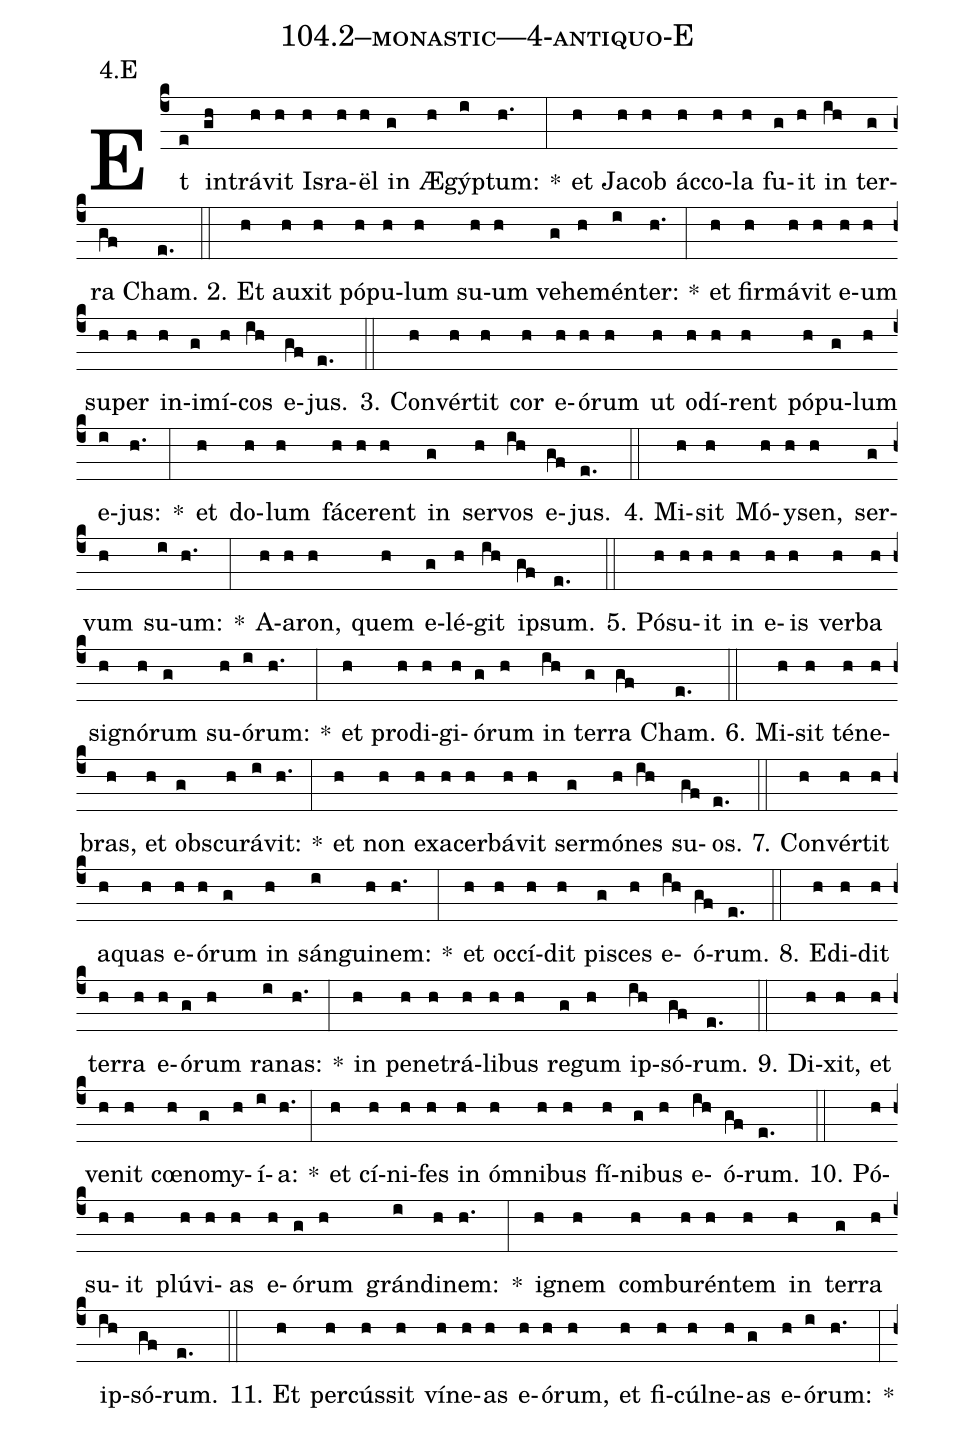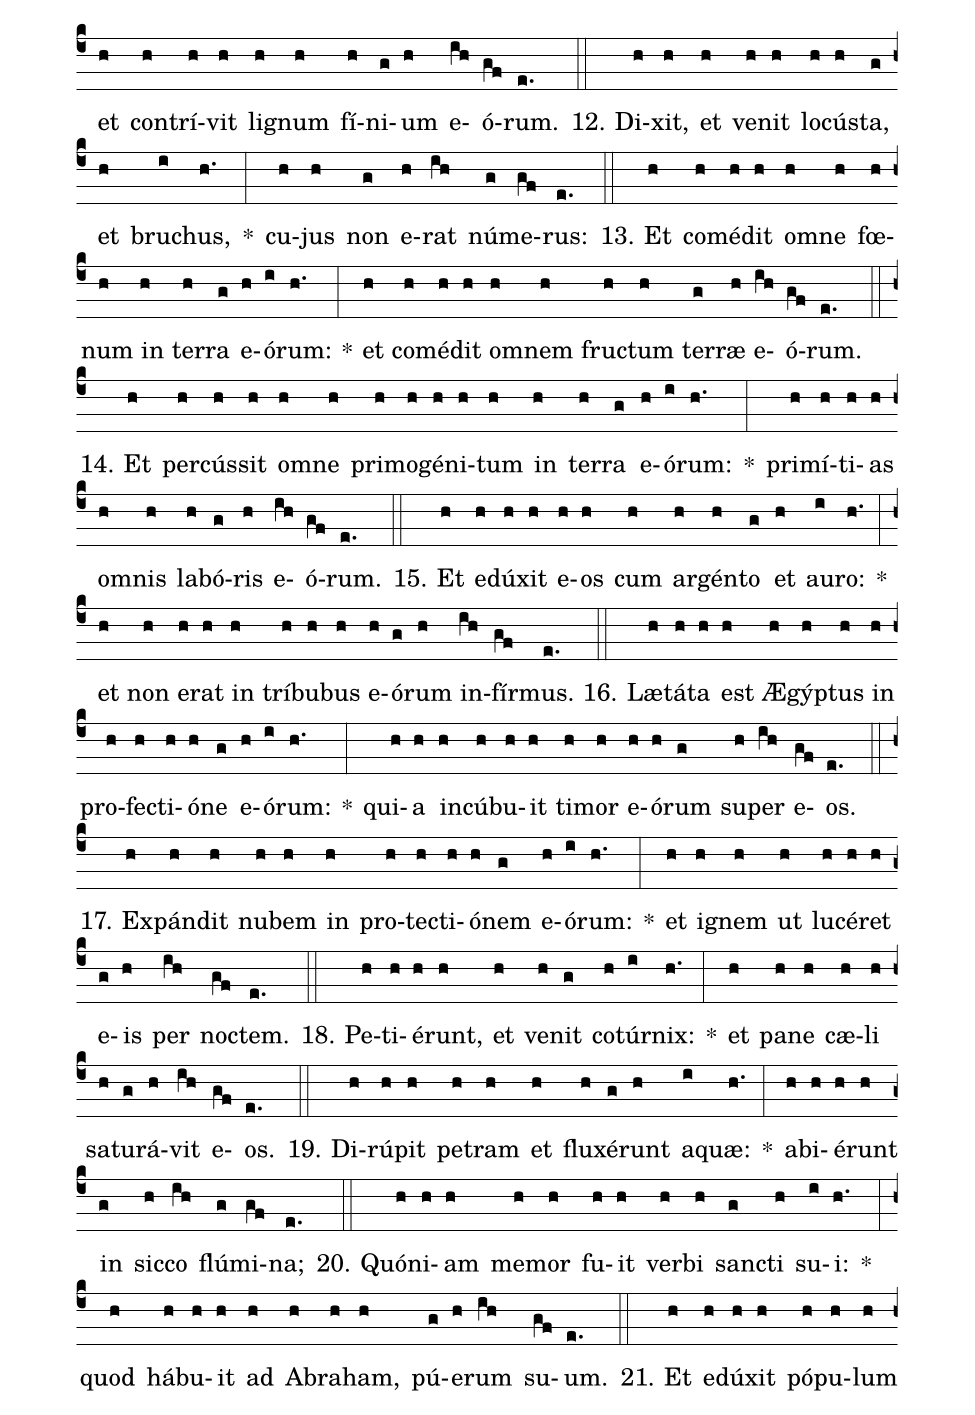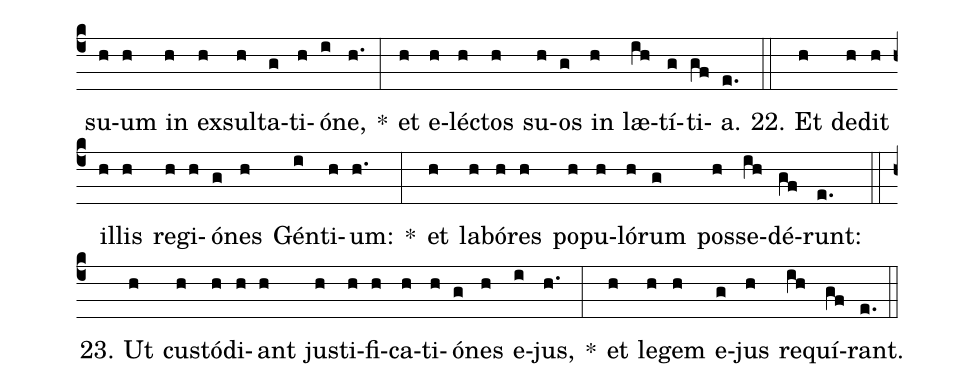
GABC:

name: 104.2--monastic---4-antiquo-E;
annotation: 4.E;
%%
(c4)Et(e) in(gh)trá(h)vit(h) Is(h)ra(h)ël(h) in(g) Æ(h)gýp(i)tum:(h.) *(:) et(h) Ja(h)cob(h) ác(h)co(h)la(h) fu(g)it(h) in(ih) ter(g)ra(gf) Cham.(e.) (::)
2. Et(h) au(h)xit(h) pó(h)pu(h)lum(h) su(h)um(h) ve(g)he(h)mén(i)ter:(h.) *(:) et(h) fir(h)má(h)vit(h) e(h)um(h) su(h)per(h) in(h)i(g)mí(h)cos(ih) e(gf)jus.(e.) (::)
3. Con(h)vér(h)tit(h) cor(h) e(h)ó(h)rum(h) ut(h) o(h)dí(h)rent(h) pó(h)pu(g)lum(h) e(i)jus:(h.) *(:) et(h) do(h)lum(h) fá(h)ce(h)rent(h) in(g) ser(h)vos(ih) e(gf)jus.(e.) (::)
4. Mi(h)sit(h) Mó(h)y(h)sen,(h) ser(g)vum(h) su(i)um:(h.) *(:) A(h)a(h)ron,(h) quem(h) e(g)lé(h)git(ih) ip(gf)sum.(e.) (::)
5. Pó(h)su(h)it(h) in(h) e(h)is(h) ver(h)ba(h) si(h)gnó(h)rum(g) su(h)ó(i)rum:(h.) *(:) et(h) prod(h)i(h)gi(h)ó(g)rum(h) in(ih) ter(g)ra(gf) Cham.(e.) (::)
6. Mi(h)sit(h) té(h)ne(h)bras,(h) et(h) obs(g)cu(h)rá(i)vit:(h.) *(:) et(h) non(h) ex(h)a(h)cer(h)bá(h)vit(h) ser(g)mó(h)nes(ih) su(gf)os.(e.) (::)
7. Con(h)vér(h)tit(h) a(h)quas(h) e(h)ó(h)rum(g) in(h) sán(i)gui(h)nem:(h.) *(:) et(h) oc(h)cí(h)dit(h) pi(g)sces(h) e(ih)ó(gf)rum.(e.) (::)
8. E(h)di(h)dit(h) ter(h)ra(h) e(h)ó(g)rum(h) ra(i)nas:(h.) *(:) in(h) pe(h)ne(h)trá(h)li(h)bus(h) re(g)gum(h) ip(ih)só(gf)rum.(e.) (::)
9. Di(h)xit,(h) et(h) ve(h)nit(h) cœ(h)no(g)my(h)í(i)a:(h.) *(:) et(h) cí(h)ni(h)fes(h) in(h) óm(h)ni(h)bus(h) fí(h)ni(g)bus(h) e(ih)ó(gf)rum.(e.) (::)
10. Pó(h)su(h)it(h) plú(h)vi(h)as(h) e(h)ó(g)rum(h) grán(i)di(h)nem:(h.) *(:) i(h)gnem(h) com(h)bu(h)rén(h)tem(h) in(h) ter(g)ra(h) ip(ih)só(gf)rum.(e.) (::)
11. Et(h) per(h)cús(h)sit(h) ví(h)ne(h)as(h) e(h)ó(h)rum,(h) et(h) fi(h)cúl(h)ne(h)as(g) e(h)ó(i)rum:(h.) *(:) et(h) con(h)trí(h)vit(h) li(h)gnum(h) fí(h)ni(g)um(h) e(ih)ó(gf)rum.(e.) (::)
12. Di(h)xit,(h) et(h) ve(h)nit(h) lo(h)cús(h)ta,(g) et(h) bru(i)chus,(h.) *(:) cu(h)jus(h) non(g) e(h)rat(ih) nú(g)me(gf)rus:(e.) (::)
13. Et(h) com(h)é(h)dit(h) om(h)ne(h) fœ(h)num(h) in(h) ter(h)ra(g) e(h)ó(i)rum:(h.) *(:) et(h) com(h)é(h)dit(h) om(h)nem(h) fruc(h)tum(h) ter(g)ræ(h) e(ih)ó(gf)rum.(e.) (::)
14. Et(h) per(h)cús(h)sit(h) om(h)ne(h) pri(h)mo(h)gé(h)ni(h)tum(h) in(h) ter(h)ra(g) e(h)ó(i)rum:(h.) *(:) pri(h)mí(h)ti(h)as(h) om(h)nis(h) la(h)bó(g)ris(h) e(ih)ó(gf)rum.(e.) (::)
15. Et(h) e(h)dú(h)xit(h) e(h)os(h) cum(h) ar(h)gén(h)to(g) et(h) au(i)ro:(h.) *(:) et(h) non(h) e(h)rat(h) in(h) trí(h)bu(h)bus(h) e(h)ó(g)rum(h) in(ih)fír(gf)mus.(e.) (::)
16. Læ(h)tá(h)ta(h) est(h) Æ(h)gýp(h)tus(h) in(h) pro(h)fec(h)ti(h)ó(h)ne(g) e(h)ó(i)rum:(h.) *(:) qui(h)a(h) in(h)cú(h)bu(h)it(h) ti(h)mor(h) e(h)ó(h)rum(g) su(h)per(ih) e(gf)os.(e.) (::)
17. Ex(h)pán(h)dit(h) nu(h)bem(h) in(h) pro(h)tec(h)ti(h)ó(h)nem(g) e(h)ó(i)rum:(h.) *(:) et(h) i(h)gnem(h) ut(h) lu(h)cé(h)ret(h) e(g)is(h) per(ih) noc(gf)tem.(e.) (::)
18. Pe(h)ti(h)é(h)runt,(h) et(h) ve(h)nit(g) co(h)túr(i)nix:(h.) *(:) et(h) pa(h)ne(h) cæ(h)li(h) sa(h)tu(g)rá(h)vit(ih) e(gf)os.(e.) (::)
19. Di(h)rú(h)pit(h) pe(h)tram(h) et(h) flu(h)xé(g)runt(h) a(i)quæ:(h.) *(:) ab(h)i(h)é(h)runt(h) in(g) sic(h)co(ih) flú(g)mi(gf)na;(e.) (::)
20. Quón(h)i(h)am(h) me(h)mor(h) fu(h)it(h) ver(h)bi(h) sanc(g)ti(h) su(i)i:(h.) *(:) quod(h) há(h)bu(h)it(h) ad(h) A(h)bra(h)ham,(h) pú(g)e(h)rum(ih) su(gf)um.(e.) (::)
21. Et(h) e(h)dú(h)xit(h) pó(h)pu(h)lum(h) su(h)um(h) in(h) ex(h)sul(h)ta(g)ti(h)ó(i)ne,(h.) *(:) et(h) e(h)léc(h)tos(h) su(h)os(g) in(h) læ(ih)tí(g)ti(gf)a.(e.) (::)
22. Et(h) de(h)dit(h) il(h)lis(h) re(h)gi(h)ó(g)nes(h) Gén(i)ti(h)um:(h.) *(:) et(h) la(h)bó(h)res(h) po(h)pu(h)ló(h)rum(g) pos(h)se(ih)dé(gf)runt:(e.) (::)
23. Ut(h) cus(h)tó(h)di(h)ant(h) jus(h)ti(h)fi(h)ca(h)ti(h)ó(g)nes(h) e(i)jus,(h.) *(:) et(h) le(h)gem(h) e(g)jus(h) re(ih)quí(gf)rant.(e.) (::)
